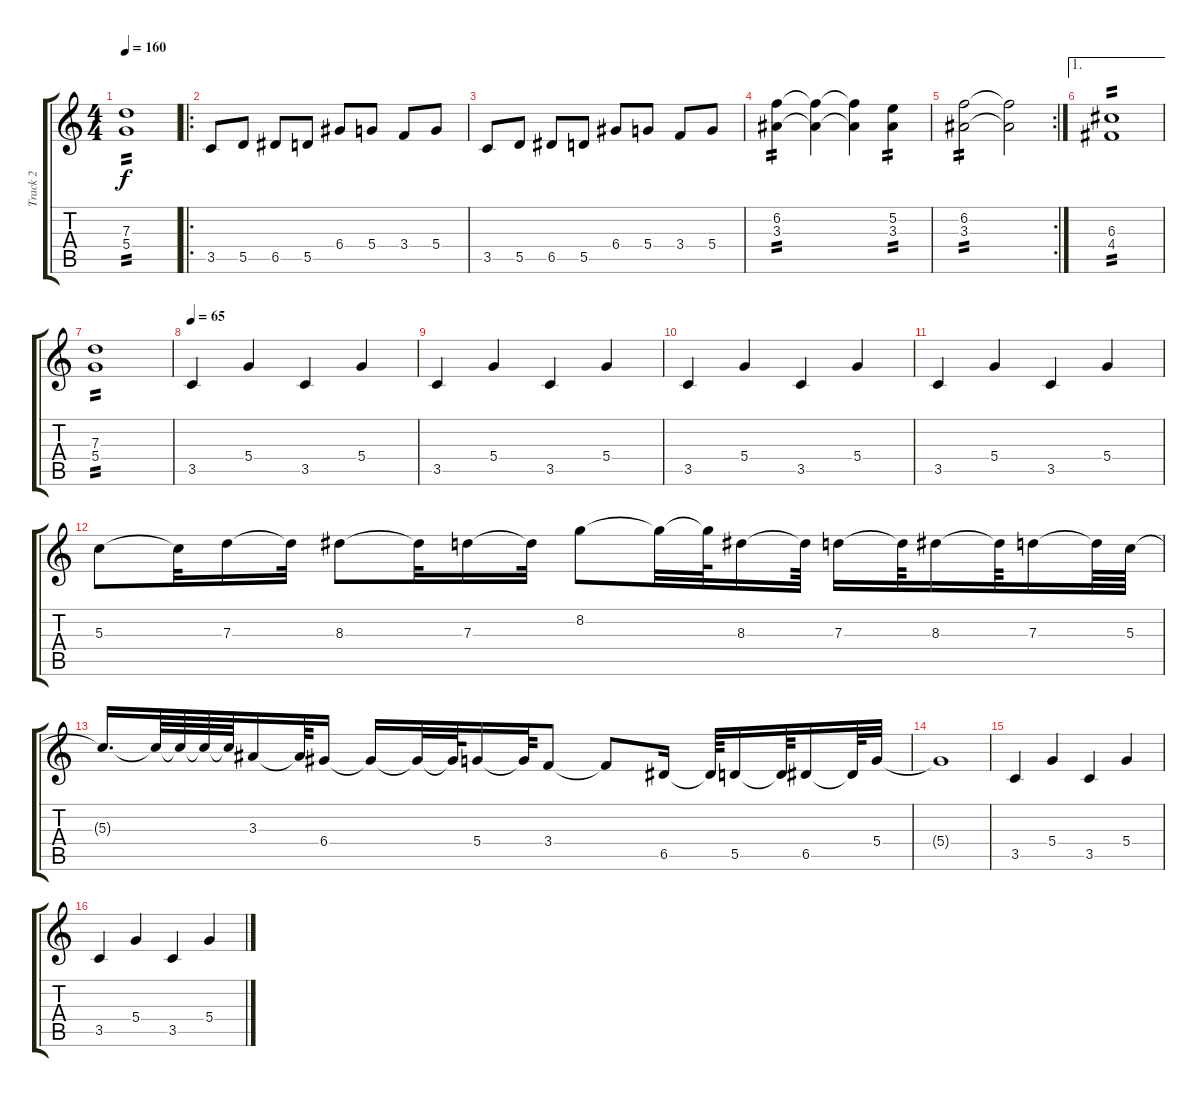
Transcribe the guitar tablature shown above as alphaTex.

\track ("Track 2" "Track 2") {instrument distortionguitar}
\staff {score tabs}
\tuning (E4 B3 G3 D3 A2 E2) {hide}
\ts (4 4)
\tempo 160
\clef g2
\ks c
(7.3 5.4).1{tp 2 dy f} |
\ro
3.5.8 5.5.8 6.5.8 5.5.8 6.4.8 5.4.8 3.4.8 5.4.8 |
3.5.8 5.5.8 6.5.8 5.5.8 6.4.8 5.4.8 3.4.8 5.4.8 |
(6.2 3.3).4{tp 2} (6.2{t} 3.3{t}).4 (6.2{t} 3.3{t}).4 (5.2 3.3).4{tp 2} |
\rc 2
(6.2 3.3).2{tp 2} (6.2{t} 3.3{t}).2 |
\ae 1
(6.3 4.4).1{tp 2} |
(7.3 5.4).1{tp 2} |
\tempo 65
3.5.4 5.4.4 3.5.4 5.4.4 |
3.5.4 5.4.4 3.5.4 5.4.4 |
3.5.4 5.4.4 3.5.4 5.4.4 |
3.5.4 5.4.4 3.5.4 5.4.4 |
5.3.8 5.3{t}.32 7.3.16 7.3{t}.32 8.3.8 8.3{t}.32 7.3.16 7.3{t}.32 8.2.8 8.2{t}.32 8.2{t}.64 8.3.16 8.3{t}.64 7.3.16 7.3{t}.64 8.3.16 8.3{t}.64 7.3.16 7.3{t}.64 5.3.64 |
5.3{t}.16{d} 5.3{t}.64 5.3{t}.64 5.3{t}.64 5.3{t}.64 3.3.16 3.3{t}.64 6.4.16 6.4{t}.16 6.4{t}.32 6.4{t}.64 5.4.16 5.4{t}.64 3.4.8 3.4{t}.8 6.5.16 6.5{t}.64 5.5.16 5.5{t}.64 6.5.16 6.5{t}.64 5.4.32 |
5.4{t}.1 |
3.5.4 5.4.4 3.5.4 5.4.4 |
3.5.4 5.4.4 3.5.4 5.4.4
